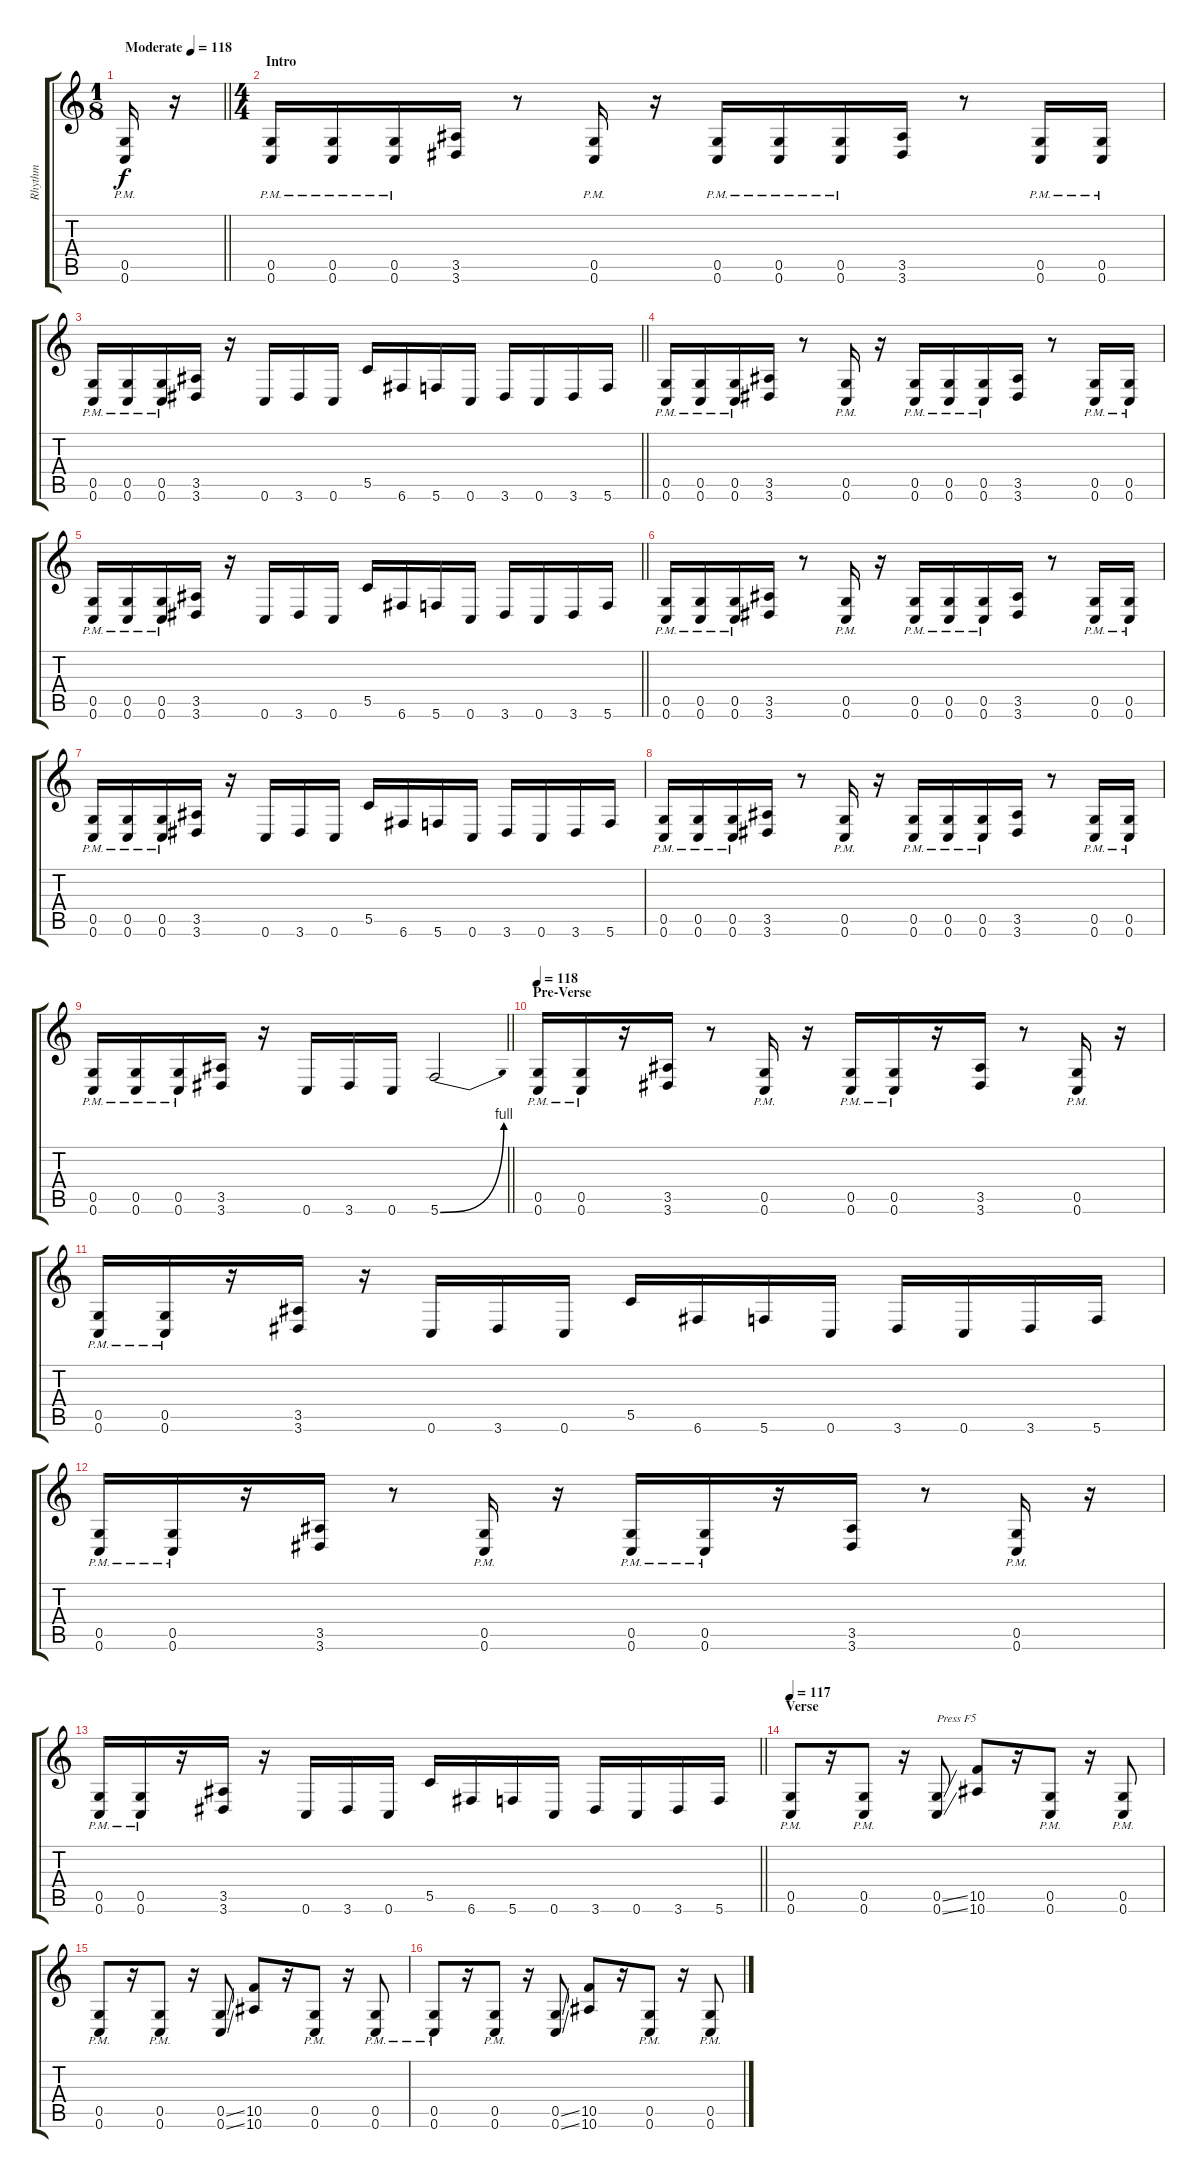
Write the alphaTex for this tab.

\track ("Rhythm" "Rhythm") {instrument distortionguitar}
\staff {score tabs}
\tuning (D4 A3 F3 C3 G2 C2) {hide}
\ts (1 8)
\tempo (118 "Moderate")
\clef g2
\barLineRight lightlight
\ks c
(0.5{pm} 0.6{pm}).16{dy f volume 8 balance 1 instrument distortionguitar} r.16 |
\ts (4 4)
\section ("" "Intro")
(0.5{pm} 0.6{pm}).16 (0.5{pm} 0.6{pm}).16 (0.5{pm} 0.6{pm}).16 (3.5 3.6).16 r.8 (0.5{pm} 0.6{pm}).16 r.16 (0.5{pm} 0.6{pm}).16 (0.5{pm} 0.6{pm}).16 (0.5{pm} 0.6{pm}).16 (3.5 3.6).16 r.8 (0.5{pm} 0.6{pm}).16 (0.5{pm} 0.6{pm}).16 |
\barLineRight lightlight
(0.5{pm} 0.6{pm}).16 (0.5{pm} 0.6{pm}).16 (0.5{pm} 0.6{pm}).16 (3.5 3.6).16 r.16 0.6.16 3.6.16 0.6.16 5.5.16 6.6.16 5.6.16 0.6.16 3.6.16 0.6.16 3.6.16 5.6.16 |
(0.5{pm} 0.6{pm}).16{volume 14 balance 8} (0.5{pm} 0.6{pm}).16 (0.5{pm} 0.6{pm}).16 (3.5 3.6).16 r.8 (0.5{pm} 0.6{pm}).16 r.16 (0.5{pm} 0.6{pm}).16 (0.5{pm} 0.6{pm}).16 (0.5{pm} 0.6{pm}).16 (3.5 3.6).16 r.8 (0.5{pm} 0.6{pm}).16 (0.5{pm} 0.6{pm}).16 |
\barLineRight lightlight
(0.5{pm} 0.6{pm}).16 (0.5{pm} 0.6{pm}).16 (0.5{pm} 0.6{pm}).16 (3.5 3.6).16 r.16 0.6.16 3.6.16 0.6.16 5.5.16 6.6.16 5.6.16 0.6.16 3.6.16 0.6.16 3.6.16 5.6.16 |
(0.5{pm} 0.6{pm}).16 (0.5{pm} 0.6{pm}).16 (0.5{pm} 0.6{pm}).16 (3.5 3.6).16 r.8 (0.5{pm} 0.6{pm}).16 r.16 (0.5{pm} 0.6{pm}).16 (0.5{pm} 0.6{pm}).16 (0.5{pm} 0.6{pm}).16 (3.5 3.6).16 r.8 (0.5{pm} 0.6{pm}).16 (0.5{pm} 0.6{pm}).16 |
(0.5{pm} 0.6{pm}).16 (0.5{pm} 0.6{pm}).16 (0.5{pm} 0.6{pm}).16 (3.5 3.6).16 r.16 0.6.16 3.6.16 0.6.16 5.5.16 6.6.16 5.6.16 0.6.16 3.6.16 0.6.16 3.6.16 5.6.16 |
(0.5{pm} 0.6{pm}).16 (0.5{pm} 0.6{pm}).16 (0.5{pm} 0.6{pm}).16 (3.5 3.6).16 r.8 (0.5{pm} 0.6{pm}).16 r.16 (0.5{pm} 0.6{pm}).16 (0.5{pm} 0.6{pm}).16 (0.5{pm} 0.6{pm}).16 (3.5 3.6).16 r.8 (0.5{pm} 0.6{pm}).16 (0.5{pm} 0.6{pm}).16 |
\barLineRight lightlight
(0.5{pm} 0.6{pm}).16 (0.5{pm} 0.6{pm}).16 (0.5{pm} 0.6{pm}).16 (3.5 3.6).16 r.16 0.6.16 3.6.16 0.6.16 5.6{be (bend 0 0 60 4)}.2 |
\section ("" "Pre-Verse")
\tempo 118
(0.5{pm} 0.6{pm}).16 (0.5{pm} 0.6{pm}).16 r.16 (3.5 3.6).16 r.8 (0.5{pm} 0.6{pm}).16 r.16 (0.5{pm} 0.6{pm}).16 (0.5{pm} 0.6{pm}).16 r.16 (3.5 3.6).16 r.8 (0.5{pm} 0.6{pm}).16 r.16 |
(0.5{pm} 0.6{pm}).16 (0.5{pm} 0.6{pm}).16 r.16 (3.5 3.6).16 r.16 0.6.16 3.6.16 0.6.16 5.5.16 6.6.16 5.6.16 0.6.16 3.6.16 0.6.16 3.6.16 5.6.16 |
(0.5{pm} 0.6{pm}).16 (0.5{pm} 0.6{pm}).16 r.16 (3.5 3.6).16 r.8 (0.5{pm} 0.6{pm}).16 r.16 (0.5{pm} 0.6{pm}).16 (0.5{pm} 0.6{pm}).16 r.16 (3.5 3.6).16 r.8 (0.5{pm} 0.6{pm}).16 r.16 |
\barLineRight lightlight
(0.5{pm} 0.6{pm}).16 (0.5{pm} 0.6{pm}).16 r.16 (3.5 3.6).16 r.16 0.6.16 3.6.16 0.6.16 5.5.16 6.6.16 5.6.16 0.6.16 3.6.16 0.6.16 3.6.16 5.6.16 |
\section ("" "Verse")
\tempo 117
(0.5{pm} 0.6{pm}).8 r.16 (0.5{pm} 0.6{pm}).8 r.16 (0.5{ss} 0.6{ss}).8{txt "Press F5"} (10.5 10.6).8 r.16 (0.5{pm} 0.6{pm}).8 r.16 (0.5{pm} 0.6{pm}).8 |
(0.5{pm} 0.6{pm}).8 r.16 (0.5{pm} 0.6{pm}).8 r.16 (0.5{ss} 0.6{ss}).8 (10.5 10.6).8 r.16 (0.5{pm} 0.6{pm}).8 r.16 (0.5{pm} 0.6{pm}).8 |
(0.5{pm} 0.6{pm}).8 r.16 (0.5{pm} 0.6{pm}).8 r.16 (0.5{ss} 0.6{ss}).8 (10.5 10.6).8 r.16 (0.5{pm} 0.6{pm}).8 r.16 (0.5{pm} 0.6{pm}).8
